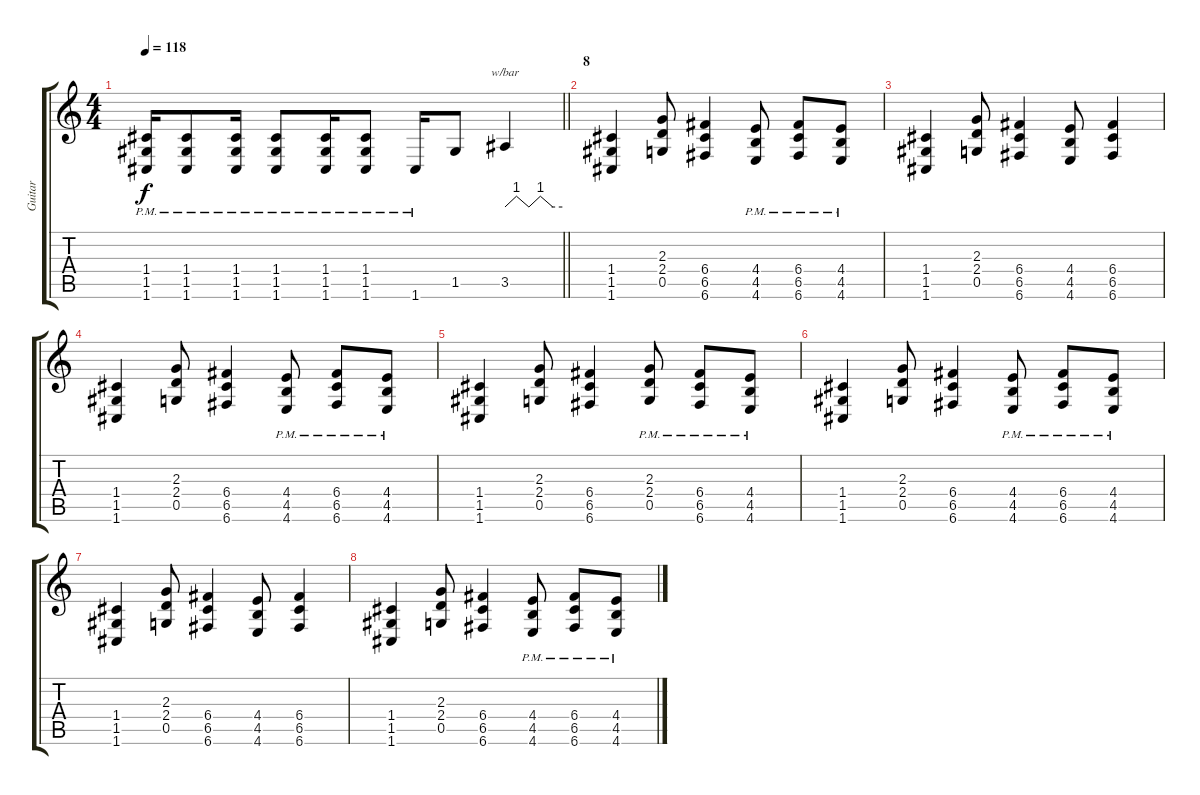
\track ("Guitar" "Guitar") {mute instrument distortionguitar}
\staff {score tabs}
\tuning (D4 A3 F3 C3 G2 C2) {hide}
\ts (4 4)
\tempo 118
\clef g2
\barLineRight lightlight
\ks c
(1.4{pm} 1.5{pm} 1.6{pm}).16{dy f} (1.4{pm} 1.5{pm} 1.6{pm}).8 (1.4{pm} 1.5{pm} 1.6{pm}).16 (1.4{pm} 1.5{pm} 1.6{pm}).8 (1.4{pm} 1.5{pm} 1.6{pm}).16 (1.4{pm} 1.5{pm} 1.6{pm}).8 1.6{pm}.16 1.5.8 3.5.4{tbe (custom default 0 0 12 4 25 0 37 4 50 0 60 0)} |
\section ("" "8")
(1.4 1.5 1.6).4 (2.3 2.4 0.5).8 (6.4 6.5 6.6).4 (4.4{pm} 4.5{pm} 4.6{pm}).8 (6.4{pm} 6.5{pm} 6.6{pm}).8 (4.4{pm} 4.5{pm} 4.6{pm}).8 |
(1.4 1.5 1.6).4 (2.3 2.4 0.5).8 (6.4 6.5 6.6).4 (4.4 4.5 4.6).8 (6.4 6.5 6.6).4 |
(1.4 1.5 1.6).4 (2.3 2.4 0.5).8 (6.4 6.5 6.6).4 (4.4{pm} 4.5{pm} 4.6{pm}).8 (6.4{pm} 6.5{pm} 6.6{pm}).8 (4.4{pm} 4.5{pm} 4.6{pm}).8 |
(1.4 1.5 1.6).4 (2.3 2.4 0.5).8 (6.4 6.5 6.6).4 (2.3{pm} 2.4{pm} 0.5{pm}).8 (6.4{pm} 6.5{pm} 6.6{pm}).8 (4.4{pm} 4.5{pm} 4.6{pm}).8 |
(1.4 1.5 1.6).4 (2.3 2.4 0.5).8 (6.4 6.5 6.6).4 (4.4{pm} 4.5{pm} 4.6{pm}).8 (6.4{pm} 6.5{pm} 6.6{pm}).8 (4.4{pm} 4.5{pm} 4.6{pm}).8 |
(1.4 1.5 1.6).4 (2.3 2.4 0.5).8 (6.4 6.5 6.6).4 (4.4 4.5 4.6).8 (6.4 6.5 6.6).4 |
(1.4 1.5 1.6).4 (2.3 2.4 0.5).8 (6.4 6.5 6.6).4 (4.4{pm} 4.5{pm} 4.6{pm}).8 (6.4{pm} 6.5{pm} 6.6{pm}).8 (4.4{pm} 4.5{pm} 4.6{pm}).8
